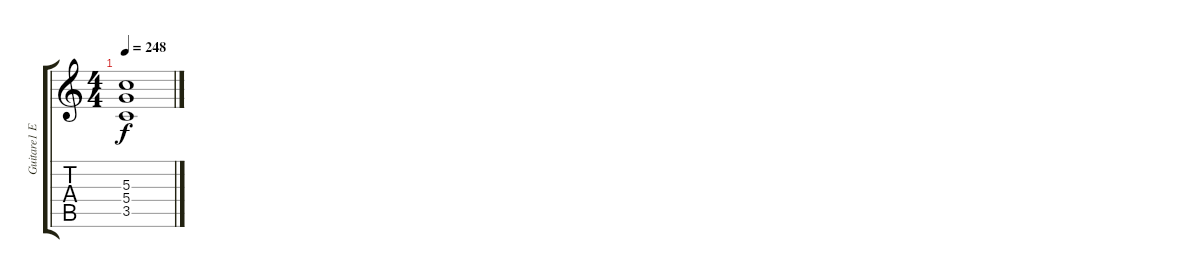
\track ("Guitare1 E" "Guitare1 E") {instrument overdrivenguitar}
\staff {score tabs}
\tuning (E4 B3 G3 D3 A2 E2) {hide}
\ts (4 4)
\tempo 248
\clef g2
\ks c
(5.3{t} 5.4{t} 3.5{t}).1{dy f}
